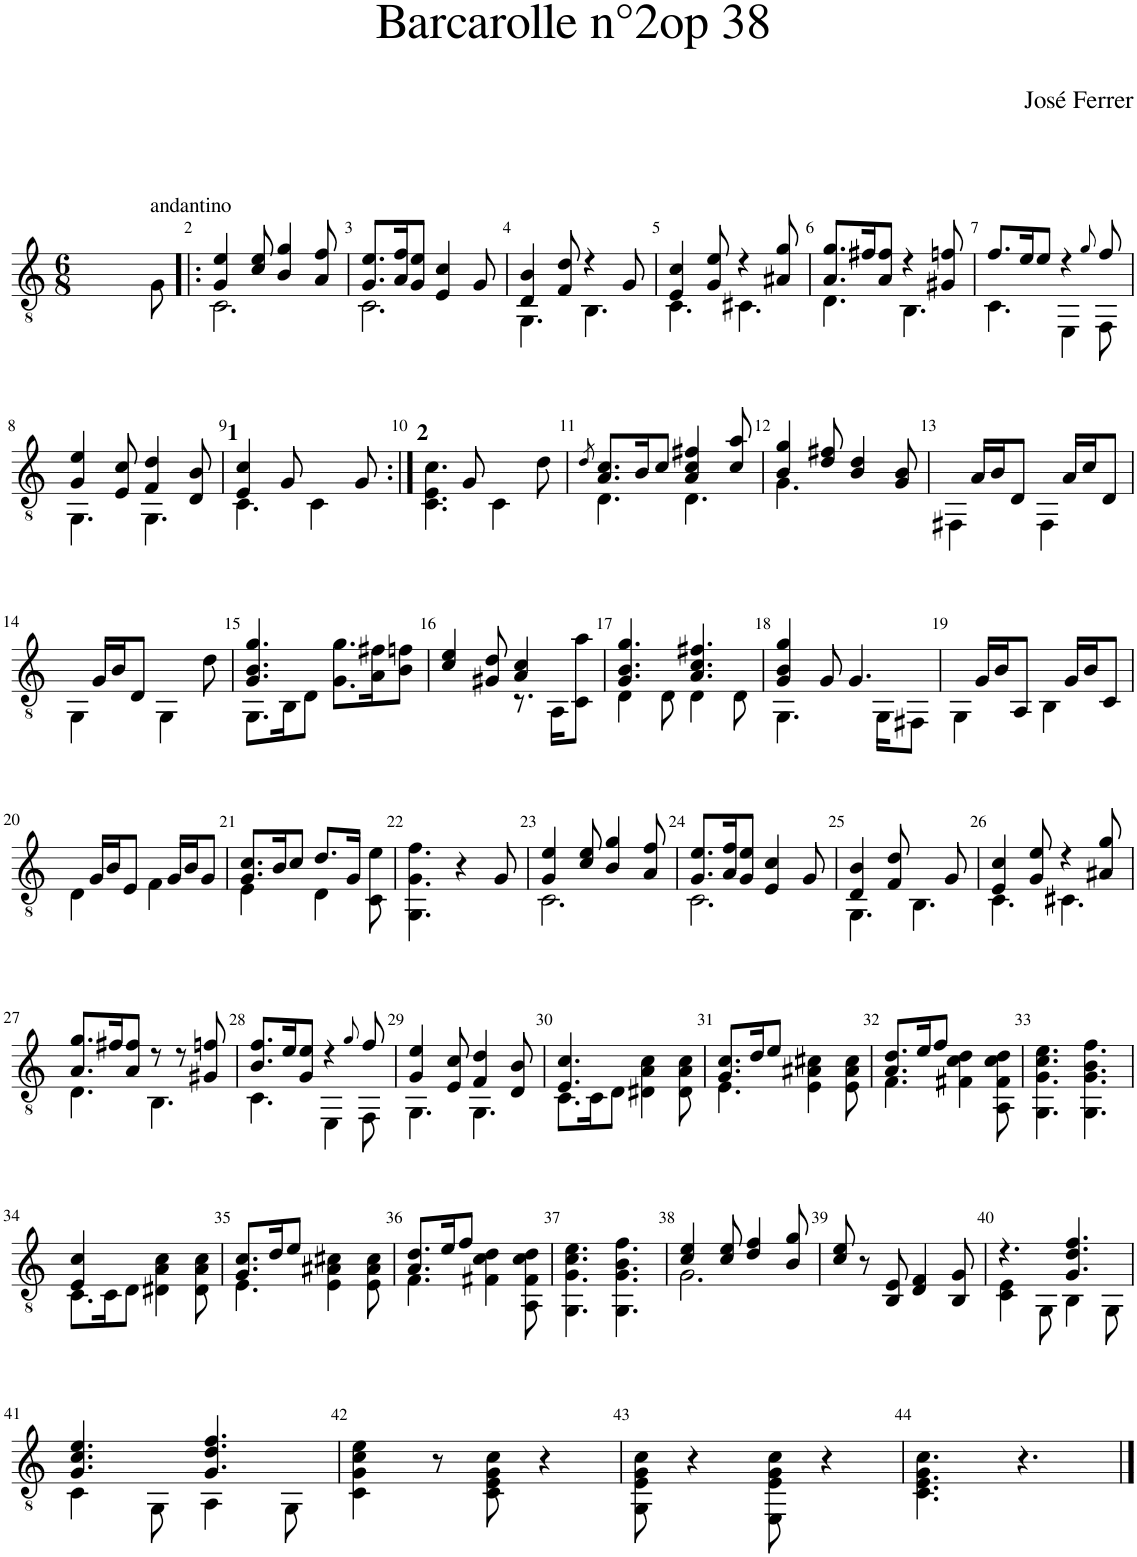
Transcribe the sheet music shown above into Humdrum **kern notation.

**kern
*part1
*staff1
*I"Steel Guitar
*clefGv2
*k[]
*M6/8
=1
*^
2.ryy	8ryy
!	!LO:TX:a:t=andantino
.	8G\
=2!|:	=2!|:
4G/ 4e/	2.C\
8c/ 8e/	.
4B/ 4g/	.
8A/ 8f/	.
=3	=3
8.G/ 8.e/L	2.C\
16A/ 16f/K	.
8G/ 8e/J	.
4E/ 4c/	.
8G/	.
=4	=4
4D/ 4B/	4.GG\
8F/ 8d/	.
4r	4.BB\
8G/	.
=5	=5
4E/ 4c/	4.C\
8G/ 8e/	.
4r	4.C#X\
8A#X/ 8g/	.
=6	=6
8.A/ 8.g/L	4.D\
16f#X/K	.
8A/ 8f#/J	.
4r	4.BB\
8G#X/ 8fn/	.
=7	=7
8.f/L	4.C\
16e/K	.
8e/J	.
4r	4EE\
8qg/	.
8f/	8FF\
!!LO:LB:g=z	!!
=8	=8
4G/ 4e/	4.GG\
8E/ 8c/	.
4F/ 4d/	4.GG\
8D/ 8B/	.
=9	=9
4E/ 4c/	4.C\
8G/	.
4ryy	4C\
8G/	8ryy
=10:|!	=10:|!
4ryy	4.C\ 4.E\ 4.c\
8G/	.
4ryy	4C\
8d\	8ryy
=11	=11
8qd/	.
8.A/ 8.c/L	4.D\
16B/K	.
8c/J	.
4A/ 4c/ 4f#X/	4.D\
8c/ 8a/	.
=12	=12
4B/ 4g/	4.G\
8d/ 8f#X/	.
4B/ 4d/	4.ryy
8G/ 8B/	.
=13	=13
8ryy	4FF#X\
16A/LL	.
16B/J	.
8D/J	8ryy
8ryy	4FF#\
16A/LL	.
16c/J	.
8D/J	8ryy
!!LO:LB:g=z	!!
=14	=14
8ryy	4GG\
16G/LL	.
16B/J	.
8D/J	8ryy
4ryy	4GG\
8d\	8ryy
=15	=15
4.G/ 4.B/ 4.g/	8.GG\L
.	16BB\K
.	8D\J
4.ryy	8.G\ 8.g\L
.	16A\ 16f#X\K
.	8B\ 8fn\J
=16	=16
4c/ 4e/	4.ryy
8G#X/ 8d/	.
4A/ 4c/	8.r
.	16AA\KL
8ryy	8C\ 8a\J
=17	=17
4.G/ 4.B/ 4.g/	4D\
.	8D\
4.A/ 4.c/ 4.f#X/	4D\
.	8D\
=18	=18
4G/ 4B/ 4g/	4.GG\
8G/	.
4.G/	8.ryy
.	16GG\KL
.	8FF#X\J
=19	=19
8ryy	4GG\
16G/LL	.
16B/J	.
8AA/J	8ryy
8ryy	4BB\
16G/LL	.
16B/J	.
8C/J	8ryy
!!LO:LB:g=z	!!
=20	=20
8ryy	4D\
16G/LL	.
16B/J	.
8E/J	8ryy
8ryy	4F\
16G/LL	.
16B/J	.
8G/J	8ryy
=21	=21
8.G/ 8.c/L	4E\
16B/K	.
8c/J	8ryy
8.d/L	4D\
16G/Jk	.
8ryy	8C\ 8e\
=22	=22
4.ryy	4.GG\ 4.G\ 4.f\
4r	4.ryy
8G/	.
=23	=23
4G/ 4e/	2.C\
8c/ 8e/	.
4B/ 4g/	.
8A/ 8f/	.
=24	=24
8.G/ 8.e/L	2.C\
16A/ 16f/K	.
8G/ 8e/J	.
4E/ 4c/	.
8G/	.
=25	=25
4D/ 4B/	4.GG\
8F/ 8d/	.
4ryy	4.BB\
8G/	.
=26	=26
4E/ 4c/	4.C\
8G/ 8e/	.
4r	4.C#X\
8A#X/ 8g/	.
!!LO:LB:g=z	!!
=27	=27
8.A/ 8.g/L	4.D\
16f#X/K	.
8A/ 8f#/J	.
8r	4.BB\
8r	.
8G#X/ 8fn/	.
=28	=28
8.B/ 8.f/L	4.C\
16e/K	.
8G/ 8e/J	.
4r	4EE\
8qg/	.
8f/	8FF\
=29	=29
4G/ 4e/	4.GG\
8E/ 8c/	.
4F/ 4d/	4.GG\
8D/ 8B/	.
=30	=30
4.E/ 4.c/	8.C\L
.	16C\K
.	8D\J
4.ryy	4D#X\ 4A\ 4c\
.	8D#\ 8A\ 8c\
=31	=31
8.G/ 8.c/L	4.E\
16d/K	.
8e/J	.
4.ryy	4E\ 4A#X\ 4c#X\
.	8E\ 8A#\ 8c#\
=32	=32
8.A/ 8.d/L	4.F\
16e/K	.
8f/J	.
4.ryy	4F#X\ 4c\ 4d\
.	8AA\ 8F#\ 8c\ 8d\
=33	=33
2.ryy	4.GG\ 4.G\ 4.c\ 4.e\
.	4.GG\ 4.G\ 4.B\ 4.f\
!!LO:LB:g=z	!!
=34	=34
4E/ 4c/	8.C\L
.	16C\K
2ryy	8D\J
.	4D#X\ 4A\ 4c\
.	8D#\ 8A\ 8c\
=35	=35
8.G/ 8.c/L	4.E\
16d/K	.
8e/J	.
4.ryy	4E\ 4A#X\ 4c#X\
.	8E\ 8A#\ 8c#\
=36	=36
8.A/ 8.d/L	4.F\
16e/K	.
8f/J	.
4.ryy	4F#X\ 4c\ 4d\
.	8AA\ 8F#\ 8c\ 8d\
=37	=37
2.ryy	4.GG\ 4.G\ 4.c\ 4.e\
.	4.GG\ 4.G\ 4.B\ 4.f\
=38	=38
4c/ 4e/	2.G\
8c/ 8e/	.
4d/ 4f/	.
8B/ 8g/	.
*v	*v
=39
8c/ 8e/
8r
8BB/ 8E/
4D/ 4F/
8BB/ 8G/
=40
*^
4.r	4C\ 4E\
.	8GG\
4.G/ 4.d/ 4.f/	4BB\
.	8GG\
!!LO:LB:g=z	!!
=41	=41
4.G/ 4.c/ 4.e/	4C\
.	8GG\
4.G/ 4.d/ 4.f/	4AA\
.	8GG\
=42	=42
4ryy	4C\ 4G\ 4c\ 4e\
8r	8ryy
8ryy	8C\ 8E\ 8G\ 8c\
4r	4ryy
=43	=43
8ryy	8GG\ 8E\ 8G\ 8c\
4r	4ryy
8ryy	8EE\ 8E\ 8G\ 8c\
4r	4ryy
=44	=44
4.ryy	4.C\ 4.E\ 4.G\ 4.c\
4.r	4.ryy
*v	*v
==
*-
